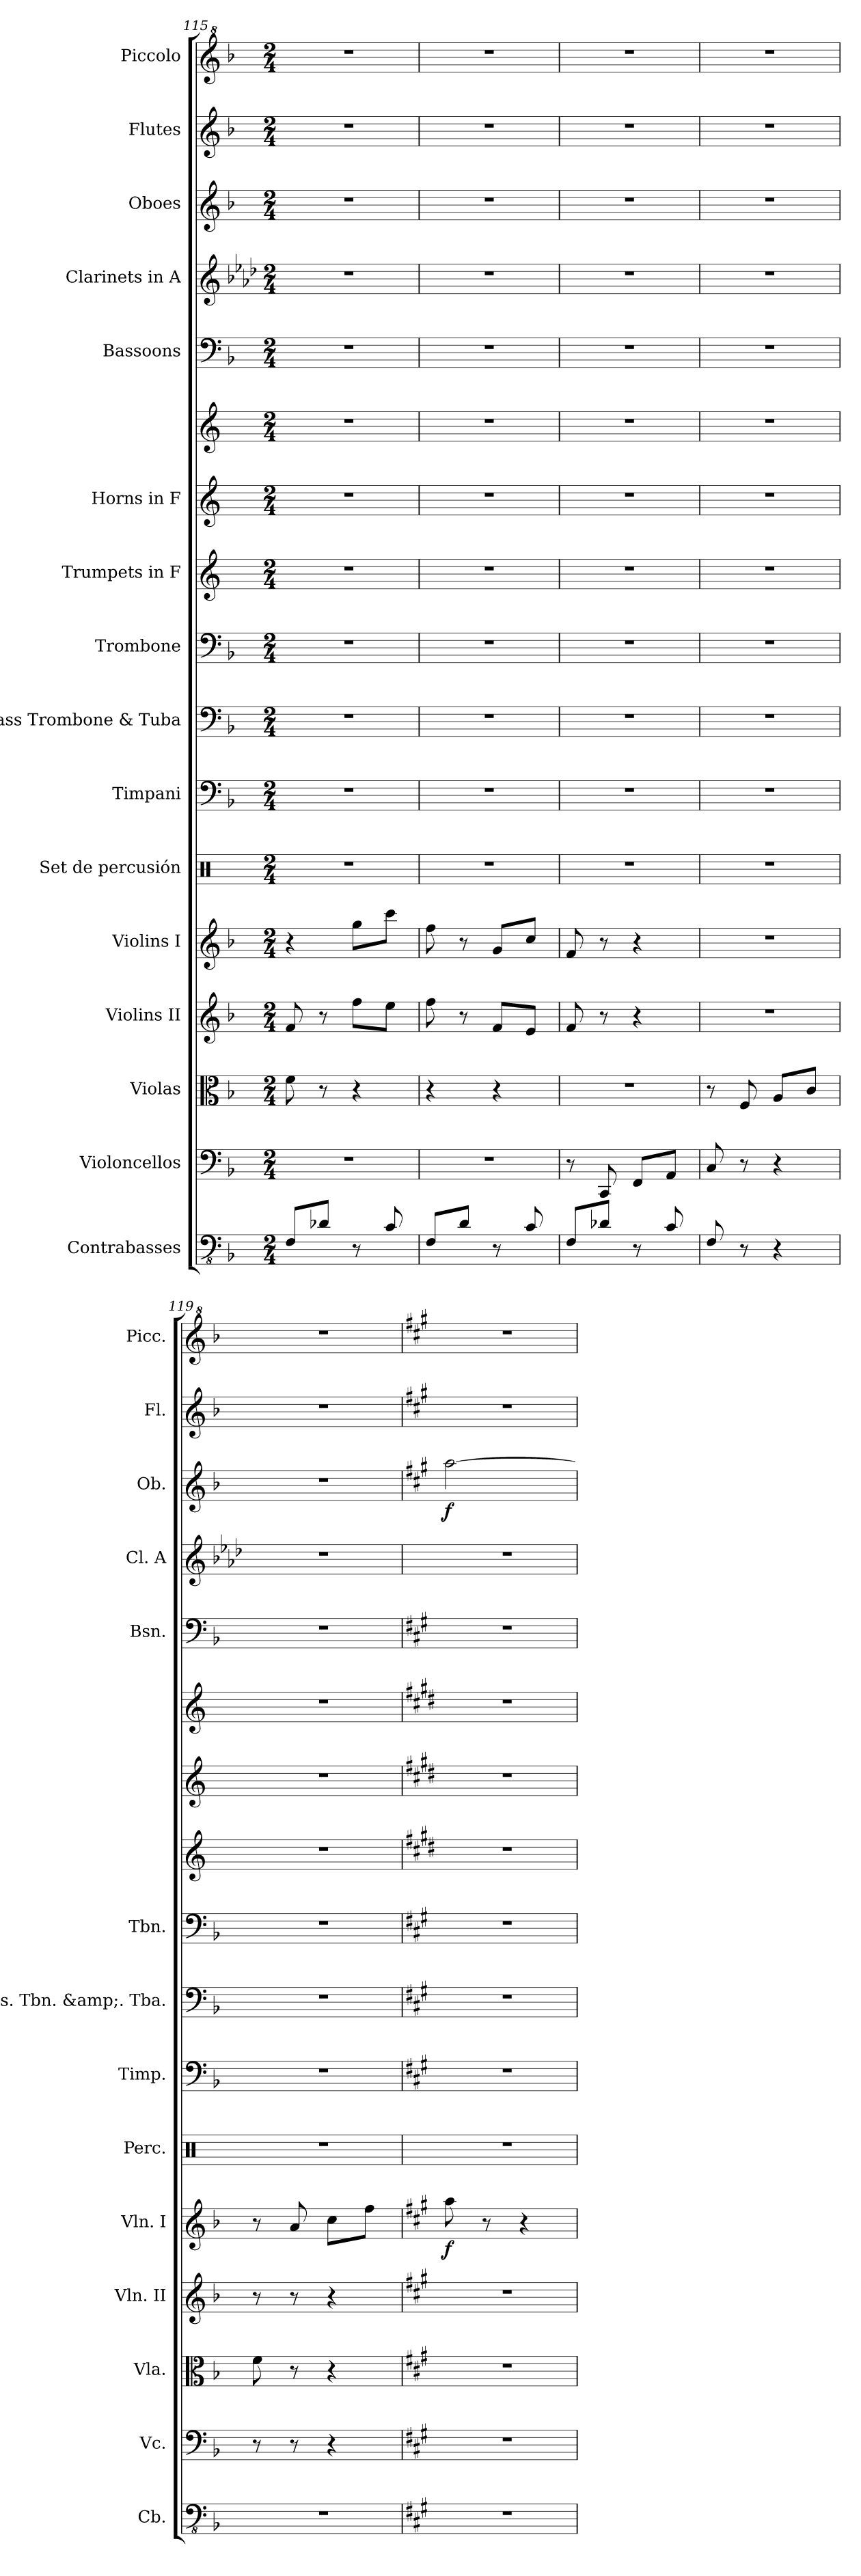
**kern	**kern	**kern	**kern	**kern	**dynam	**kern	**kern	**kern	**kern	**kern	**kern	**kern	**kern	**kern	**kern	**dynam	**kern	**kern
*part16	*part15	*part14	*part13	*part12	*part12	*part11	*part10	*part9	*part8	*part7	*part6	*part6	*part5	*part4	*part3	*part3	*part2	*part1
*staff17	*staff16	*staff15	*staff14	*staff13	*staff13	*staff12	*staff11	*staff10	*staff9	*staff8	*staff7	*staff6	*staff5	*staff4	*staff3	*staff3	*staff2	*staff1
*I"Contrabasses	*I"Violoncellos	*I"Violas	*I"Violins II	*I"Violins I	*	*I"Set de percusión	*I"Timpani	*I"Bass Trombone &amp; Tuba	*I"Trombone	*I"Trumpets in F	*I"Horns in F	*	*I"Bassoons	*I"Clarinets in A	*I"Oboes	*	*I"Flutes	*I"Piccolo
*I'Cb.	*I'Vc.	*I'Vla.	*I'Vln. II	*I'Vln. I	*	*I'Perc.	*I'Timp.	*I'Bs. Tbn. &amp;. Tba.	*I'Tbn.	*	*	*	*I'Bsn.	*I'Cl. A	*I'Ob.	*	*I'Fl.	*I'Picc.
*clefFv4	*clefF4	*clefC3	*clefG2	*clefG2	*	*clefX	*clefF4	*clefF4	*clefF4	*clefG2	*clefG2	*clefG2	*clefF4	*clefG2	*clefG2	*	*clefG2	*clefG^2
*ITrd7c12	*	*	*	*	*	*	*	*	*	*ITrd4c7	*ITrd4c7	*ITrd4c7	*	*ITrd2c3	*	*	*	*ITrd-7c-12
*k[b-]	*k[b-]	*k[b-]	*k[b-]	*k[b-]	*	*k[]	*k[b-]	*k[b-]	*k[b-]	*k[b-]	*k[b-]	*k[b-]	*k[b-]	*k[b-]	*k[b-]	*	*k[b-]	*k[b-]
*M2/4	*M2/4	*M2/4	*M2/4	*M2/4	*	*M2/4	*M2/4	*M2/4	*M2/4	*M2/4	*M2/4	*M2/4	*M2/4	*M2/4	*M2/4	*	*M2/4	*M2/4
=115	=115	=115	=115	=115	=115	=115	=115	=115	=115	=115	=115	=115	=115	=115	=115	=115	=115	=115
8FFF/L	2r	8f\	8f/	4r	.	2r	2r	2r	2r	2r	2r	2r	2r	2r	2r	.	2r	2r
8DD-X/J	.	8r	8r	.	.	.	.	.	.	.	.	.	.	.	.	.	.	.
8r	.	4r	8ff\L	8gg\L	.	.	.	.	.	.	.	.	.	.	.	.	.	.
8CC/	.	.	8ee\J	8ccc\J	.	.	.	.	.	.	.	.	.	.	.	.	.	.
=116	=116	=116	=116	=116	=116	=116	=116	=116	=116	=116	=116	=116	=116	=116	=116	=116	=116	=116
8FFF/L	2r	4r	8ff\	8ff\	.	2r	2r	2r	2r	2r	2r	2r	2r	2r	2r	.	2r	2r
8DD/J	.	.	8r	8r	.	.	.	.	.	.	.	.	.	.	.	.	.	.
8r	.	4r	8f/L	8g/L	.	.	.	.	.	.	.	.	.	.	.	.	.	.
8CC/	.	.	8e/J	8cc/J	.	.	.	.	.	.	.	.	.	.	.	.	.	.
=117	=117	=117	=117	=117	=117	=117	=117	=117	=117	=117	=117	=117	=117	=117	=117	=117	=117	=117
8FFF/L	8r	2r	8f/	8f/	.	2r	2r	2r	2r	2r	2r	2r	2r	2r	2r	.	2r	2r
8DD-X/J	8CC/	.	8r	8r	.	.	.	.	.	.	.	.	.	.	.	.	.	.
8r	8FF/L	.	4r	4r	.	.	.	.	.	.	.	.	.	.	.	.	.	.
8CC/	8AA/J	.	.	.	.	.	.	.	.	.	.	.	.	.	.	.	.	.
=118	=118	=118	=118	=118	=118	=118	=118	=118	=118	=118	=118	=118	=118	=118	=118	=118	=118	=118
8FFF/	8C/	8r	2r	2r	.	2r	2r	2r	2r	2r	2r	2r	2r	2r	2r	.	2r	2r
8r	8r	8F/	.	.	.	.	.	.	.	.	.	.	.	.	.	.	.	.
4r	4r	8A/L	.	.	.	.	.	.	.	.	.	.	.	.	.	.	.	.
.	.	8c/J	.	.	.	.	.	.	.	.	.	.	.	.	.	.	.	.
!!LO:PB:g=z
=119	=119	=119	=119	=119	=119	=119	=119	=119	=119	=119	=119	=119	=119	=119	=119	=119	=119	=119
2r	8r	8f\	8r	8r	.	2r	2r	2r	2r	2r	2r	2r	2r	2r	2r	.	2r	2r
.	8r	8r	8r	8a/	.	.	.	.	.	.	.	.	.	.	.	.	.	.
.	4r	4r	4r	8cc\L	.	.	.	.	.	.	.	.	.	.	.	.	.	.
.	.	.	.	8ff\J	.	.	.	.	.	.	.	.	.	.	.	.	.	.
=120	=120	=120	=120	=120	=120	=120	=120	=120	=120	=120	=120	=120	=120	=120	=120	=120	=120	=120
*k[f#c#g#]	*k[f#c#g#]	*k[f#c#g#]	*k[f#c#g#]	*k[f#c#g#]	*	*	*k[f#c#g#]	*k[f#c#g#]	*k[f#c#g#]	*k[f#c#g#]	*k[f#c#g#]	*k[f#c#g#]	*k[f#c#g#]	*k[f#c#g#]	*k[f#c#g#]	*	*k[f#c#g#]	*k[f#c#g#]
*	*	*	*	*	*	*	*	*	*	*	*	*	*	*	*	*	*	*MM100
!	!	!	!	!	!LO:DY:b	!	!	!	!	!	!	!	!	!	!	!LO:DY:b	!	!
2r	2r	2r	2r	8aa\	f	2r	2r	2r	2r	2r	2r	2r	2r	2r	[2aa\	f	2r	2r
.	.	.	.	8r	.	.	.	.	.	.	.	.	.	.	.	.	.	.
.	.	.	.	4r	.	.	.	.	.	.	.	.	.	.	.	.	.	.
=	=	=	=	=	=	=	=	=	=	=	=	=	=	=	=	=	=	=
*-	*-	*-	*-	*-	*-	*-	*-	*-	*-	*-	*-	*-	*-	*-	*-	*-	*-	*-
